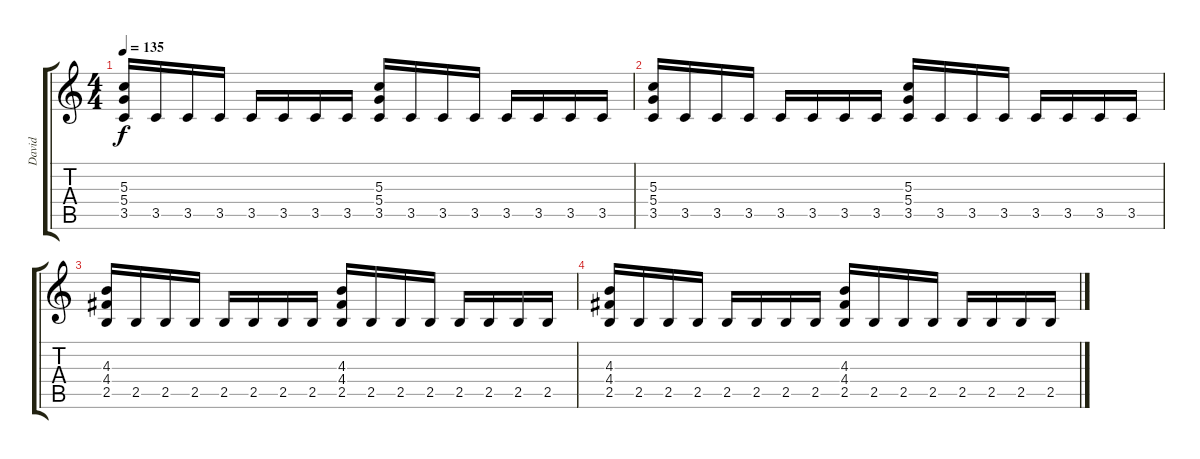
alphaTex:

\track ("David" "David") {instrument distortionguitar}
\staff {score tabs}
\tuning (E4 B3 G3 D3 A2 E2) {hide}
\ts (4 4)
\tempo 135
\clef g2
\ks c
(5.3 5.4 3.5).16{dy f} 3.5.16 3.5.16 3.5.16 3.5.16 3.5.16 3.5.16 3.5.16 (5.3 5.4 3.5).16 3.5.16 3.5.16 3.5.16 3.5.16 3.5.16 3.5.16 3.5.16 |
(5.3 5.4 3.5).16 3.5.16 3.5.16 3.5.16 3.5.16 3.5.16 3.5.16 3.5.16 (5.3 5.4 3.5).16 3.5.16 3.5.16 3.5.16 3.5.16 3.5.16 3.5.16 3.5.16 |
(4.3 4.4 2.5).16 2.5.16 2.5.16 2.5.16 2.5.16 2.5.16 2.5.16 2.5.16 (4.3 4.4 2.5).16 2.5.16 2.5.16 2.5.16 2.5.16 2.5.16 2.5.16 2.5.16 |
(4.3 4.4 2.5).16 2.5.16 2.5.16 2.5.16 2.5.16 2.5.16 2.5.16 2.5.16 (4.3 4.4 2.5).16 2.5.16 2.5.16 2.5.16 2.5.16 2.5.16 2.5.16 2.5.16
